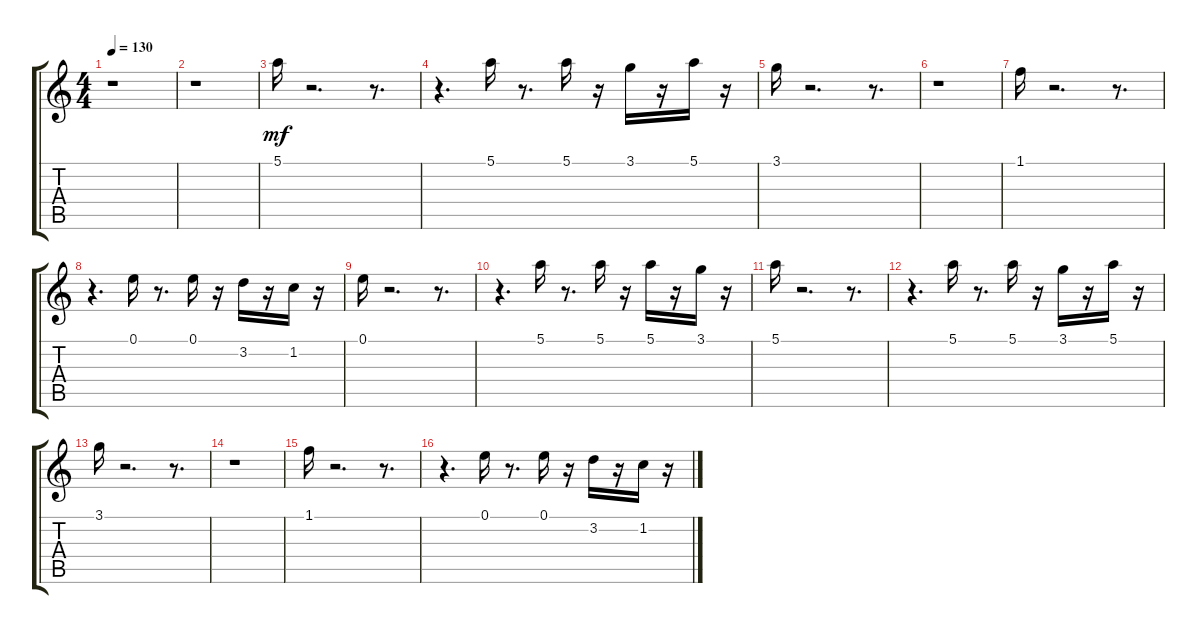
\track "" {instrument acousticguitarnylon}
\staff {score tabs}
\tuning (E4 B3 G3 D3 A2 E2) {hide}
\ts (4 4)
\tempo 130
\clef g2
\ks c
r.1{dy mf} |
r.1 |
5.1.16 r.2{d} r.8{d} |
r.4{d} 5.1.16 r.8{d} 5.1.16 r.16 3.1.16 r.16 5.1.16 r.16 |
3.1.16 r.2{d} r.8{d} |
r.1 |
1.1.16 r.2{d} r.8{d} |
r.4{d} 0.1.16 r.8{d} 0.1.16 r.16 3.2.16 r.16 1.2.16 r.16 |
0.1.16 r.2{d} r.8{d} |
r.4{d} 5.1.16 r.8{d} 5.1.16 r.16 5.1.16 r.16 3.1.16 r.16 |
5.1.16 r.2{d} r.8{d} |
r.4{d} 5.1.16 r.8{d} 5.1.16 r.16 3.1.16 r.16 5.1.16 r.16 |
3.1.16 r.2{d} r.8{d} |
r.1 |
1.1.16 r.2{d} r.8{d} |
r.4{d} 0.1.16 r.8{d} 0.1.16 r.16 3.2.16 r.16 1.2.16 r.16
